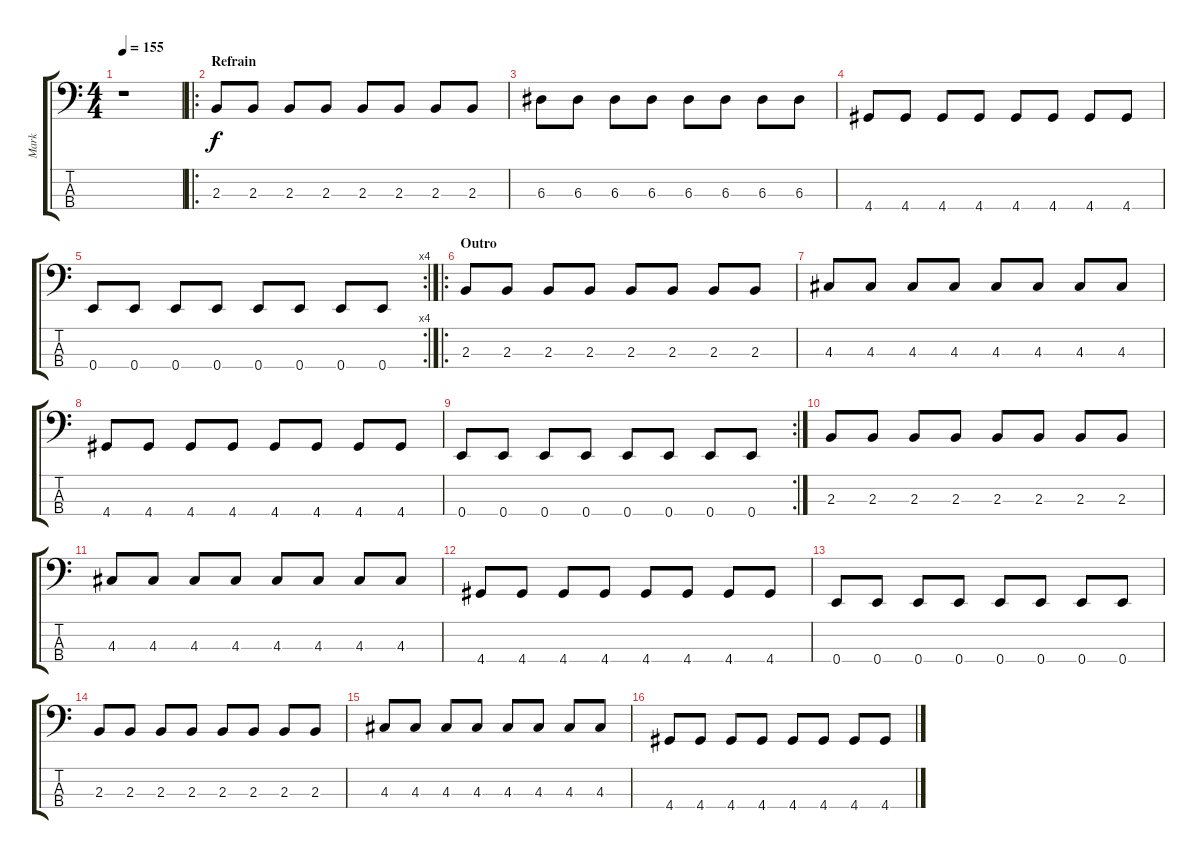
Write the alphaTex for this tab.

\track ("Mark" "Mark") {instrument electricbasspick}
\staff {score tabs}
\tuning (G2 D2 A1 E1) {hide}
\ts (4 4)
\tempo 155
\clef f4
\ks c
r.1{dy f} |
\ro
\section ("" "Refrain")
2.3.8 2.3.8 2.3.8 2.3.8 2.3.8 2.3.8 2.3.8 2.3.8 |
6.3.8 6.3.8 6.3.8 6.3.8 6.3.8 6.3.8 6.3.8 6.3.8 |
4.4.8 4.4.8 4.4.8 4.4.8 4.4.8 4.4.8 4.4.8 4.4.8 |
\rc 4
0.4.8 0.4.8 0.4.8 0.4.8 0.4.8 0.4.8 0.4.8 0.4.8 |
\ro
\section ("" "Outro")
2.3.8 2.3.8 2.3.8 2.3.8 2.3.8 2.3.8 2.3.8 2.3.8 |
4.3.8 4.3.8 4.3.8 4.3.8 4.3.8 4.3.8 4.3.8 4.3.8 |
4.4.8 4.4.8 4.4.8 4.4.8 4.4.8 4.4.8 4.4.8 4.4.8 |
\rc 2
0.4.8 0.4.8 0.4.8 0.4.8 0.4.8 0.4.8 0.4.8 0.4.8 |
2.3.8 2.3.8 2.3.8 2.3.8 2.3.8 2.3.8 2.3.8 2.3.8 |
4.3.8 4.3.8 4.3.8 4.3.8 4.3.8 4.3.8 4.3.8 4.3.8 |
4.4.8 4.4.8 4.4.8 4.4.8 4.4.8 4.4.8 4.4.8 4.4.8 |
0.4.8 0.4.8 0.4.8 0.4.8 0.4.8 0.4.8 0.4.8 0.4.8 |
2.3.8 2.3.8 2.3.8 2.3.8 2.3.8 2.3.8 2.3.8 2.3.8 |
4.3.8 4.3.8 4.3.8 4.3.8 4.3.8 4.3.8 4.3.8 4.3.8 |
4.4.8 4.4.8 4.4.8 4.4.8 4.4.8 4.4.8 4.4.8 4.4.8
